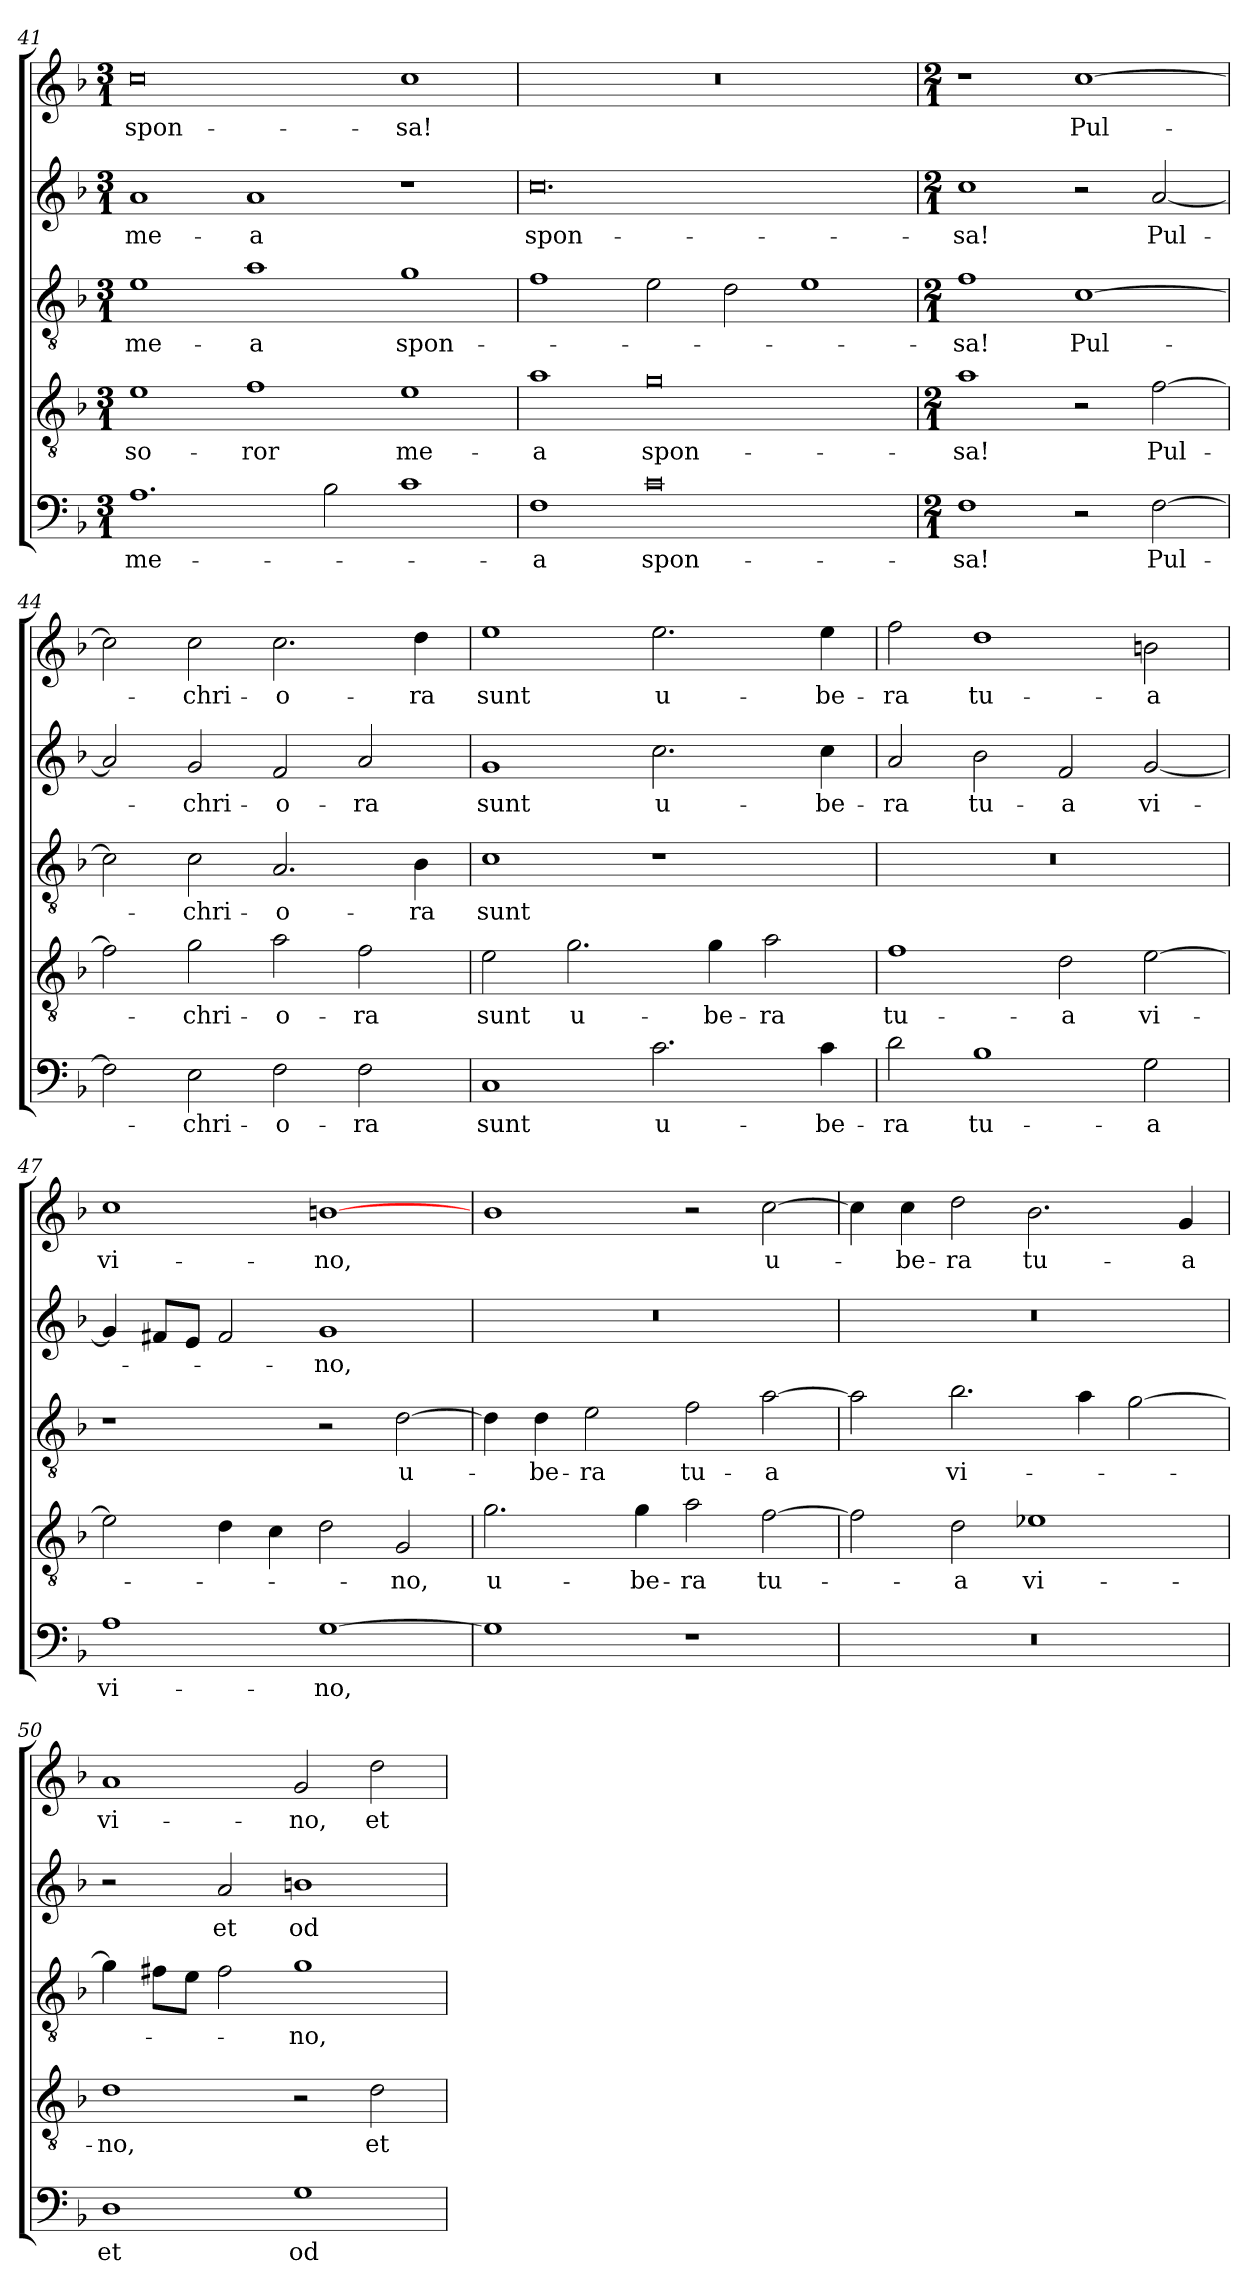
**kern	**text	**kern	**text	**kern	**text	**kern	**text	**kern	**text
*part5	*part5	*part4	*part4	*part3	*part3	*part2	*part2	*part1	*part1
*staff5	*staff5	*staff4	*staff4	*staff3	*staff3	*staff2	*staff2	*staff1	*staff1
*clefF4	*	*clefGv2	*	*clefGv2	*	*clefG2	*	*clefG2	*
*k[b-]	*	*k[b-]	*	*k[b-]	*	*k[b-]	*	*k[b-]	*
*F:	*	*F:	*	*F:	*	*F:	*	*F:	*
*M3/1	*	*M3/1	*	*M3/1	*	*M3/1	*	*M3/1	*
=41	=41	=41	=41	=41	=41	=41	=41	=41	=41
!	!LO:LY:b	!	!LO:LY:b	!	!LO:LY:b	!	!LO:LY:b	!	!LO:LY:b
1.A	me-	1e	so-	1e	me-	1a	me-	0cc	spon-
!	!	!	!LO:LY:b	!	!LO:LY:b	!	!LO:LY:b	!	!
.	.	1f	-ror	1a	-a	1a	-a	.	.
2B-\	.	.	.	.	.	.	.	.	.
!	!	!	!LO:LY:b	!	!LO:LY:b	!	!	!	!LO:LY:b
1c	.	1e	me-	1g	spon-	1r	.	1cc	-sa!
=42	=42	=42	=42	=42	=42	=42	=42	=42	=42
!	!LO:LY:b	!	!LO:LY:b	!	!	!	!LO:LY:b	!	!
1F	-a	1a	-a	1f	.	0.cc	spon-	0.r	.
!	!LO:LY:b	!	!LO:LY:b	!	!	!	!	!	!
0c	spon-	0g	spon-	2e\	.	.	.	.	.
.	.	.	.	2d\	.	.	.	.	.
.	.	.	.	1e	.	.	.	.	.
=43	=43	=43	=43	=43	=43	=43	=43	=43	=43
*M2/1	*	*M2/1	*	*M2/1	*	*M2/1	*	*M2/1	*
!	!LO:LY:b	!	!LO:LY:b	!	!LO:LY:b	!	!LO:LY:b	!	!
1F	-sa!	1a	-sa!	1f	-sa!	1cc	-sa!	1r	.
!	!	!	!	!	!LO:LY:b	!	!	!	!LO:LY:b
2r	.	2r	.	[1c	Pul-	2r	.	[1cc	Pul-
!	!LO:LY:b	!	!LO:LY:b	!	!	!	!LO:LY:b	!	!
[2F\	Pul-	[2f\	Pul-	.	.	[2a/	Pul-	.	.
!!LO:LB:g=z
=44	=44	=44	=44	=44	=44	=44	=44	=44	=44
2F\]	.	2f\]	.	2c\]	.	2a/]	.	2cc\]	.
!	!LO:LY:b	!	!LO:LY:b	!	!LO:LY:b	!	!LO:LY:b	!	!LO:LY:b
2E\	-chri-	2g\	-chri-	2c\	-chri-	2g/	-chri-	2cc\	-chri-
!	!LO:LY:b	!	!LO:LY:b	!	!LO:LY:b	!	!LO:LY:b	!	!LO:LY:b
2F\	-o-	2a\	-o-	2.A/	-o-	2f/	-o-	2.cc\	-o-
!	!LO:LY:b	!	!LO:LY:b	!	!	!	!LO:LY:b	!	!
2F\	-ra	2f\	-ra	.	.	2a/	-ra	.	.
!	!	!	!	!	!LO:LY:b	!	!	!	!LO:LY:b
.	.	.	.	4B-\	-ra	.	.	4dd\	-ra
=45	=45	=45	=45	=45	=45	=45	=45	=45	=45
!	!LO:LY:b	!	!LO:LY:b	!	!LO:LY:b	!	!LO:LY:b	!	!LO:LY:b
1C	sunt	2e\	sunt	1c	sunt	1g	sunt	1ee	sunt
!	!	!	!LO:LY:b	!	!	!	!	!	!
.	.	2.g\	u-	.	.	.	.	.	.
!	!LO:LY:b	!	!	!	!	!	!LO:LY:b	!	!LO:LY:b
2.c\	u-	.	.	1r	.	2.cc\	u-	2.ee\	u-
!	!	!	!LO:LY:b	!	!	!	!	!	!
.	.	4g\	-be-	.	.	.	.	.	.
!	!	!	!LO:LY:b	!	!	!	!	!	!
.	.	2a\	-ra	.	.	.	.	.	.
!	!LO:LY:b	!	!	!	!	!	!LO:LY:b	!	!LO:LY:b
4c\	-be-	.	.	.	.	4cc\	-be-	4ee\	-be-
=46	=46	=46	=46	=46	=46	=46	=46	=46	=46
!	!LO:LY:b	!	!LO:LY:b	!	!	!	!LO:LY:b	!	!LO:LY:b
2d\	-ra	1f	tu-	0r	.	2a/	-ra	2ff\	-ra
!	!LO:LY:b	!	!	!	!	!	!LO:LY:b	!	!LO:LY:b
1B-	tu-	.	.	.	.	2b-\	tu-	1dd	tu-
!	!	!	!LO:LY:b	!	!	!	!LO:LY:b	!	!
.	.	2d\	-a	.	.	2f/	-a	.	.
!	!LO:LY:b	!	!LO:LY:b	!	!	!	!LO:LY:b	!	!LO:LY:b
2G\	-a	[2e\	vi-	.	.	[2g/	vi-	2bn\	-a
=47	=47	=47	=47	=47	=47	=47	=47	=47	=47
!	!LO:LY:b	!	!	!	!	!	!	!	!LO:LY:b
1A	vi-	2e\]	.	1r	.	4g/]	.	1cc	vi-
.	.	.	.	.	.	8f#/L	.	.	.
.	.	.	.	.	.	8e/J	.	.	.
.	.	4d\	.	.	.	2f#/	.	.	.
.	.	4c\	.	.	.	.	.	.	.
!	!LO:LY:b	!	!	!	!	!	!LO:LY:b	!	!LO:LY:b
[1G	-no,	2d\	.	2r	.	1g	-no,	[1bn	-no,
!	!	!	!LO:LY:b	!	!LO:LY:b	!	!	!	!
.	.	2G/	-no,	[2d\	u-	.	.	.	.
=48	=48	=48	=48	=48	=48	=48	=48	=48	=48
!	!	!	!LO:LY:b	!	!	!	!	!	!
1G]	.	2.g\	u-	4d\]	.	0r	.	1b-	.
!	!	!	!	!	!LO:LY:b	!	!	!	!
.	.	.	.	4d\	-be-	.	.	.	.
!	!	!	!	!	!LO:LY:b	!	!	!	!
.	.	.	.	2e\	-ra	.	.	.	.
!	!	!	!LO:LY:b	!	!	!	!	!	!
.	.	4g\	-be-	.	.	.	.	.	.
!	!	!	!LO:LY:b	!	!LO:LY:b	!	!	!	!
1r	.	2a\	-ra	2f\	tu-	.	.	2r	.
!	!	!	!LO:LY:b	!	!LO:LY:b	!	!	!	!LO:LY:b
.	.	[2f\	tu-	[2a\	-a	.	.	[2cc\	u-
=49	=49	=49	=49	=49	=49	=49	=49	=49	=49
0r	.	2f\]	.	2a\]	.	0r	.	4cc\]	.
!	!	!	!	!	!	!	!	!	!LO:LY:b
.	.	.	.	.	.	.	.	4cc\	-be-
!	!	!	!LO:LY:b	!	!LO:LY:b	!	!	!	!LO:LY:b
.	.	2d\	-a	2.b-\	vi-	.	.	2dd\	-ra
!	!	!	!LO:LY:b	!	!	!	!	!	!LO:LY:b
.	.	1e-X	vi-	.	.	.	.	2.b-\	tu-
.	.	.	.	4a\	.	.	.	.	.
.	.	.	.	[2g\	.	.	.	.	.
!	!	!	!	!	!	!	!	!	!LO:LY:b
.	.	.	.	.	.	.	.	4g/	-a
!!LO:PB:g=z
=50	=50	=50	=50	=50	=50	=50	=50	=50	=50
!	!LO:LY:b	!	!LO:LY:b	!	!	!	!	!	!LO:LY:b
1D	et	1d	-no,	4g\]	.	2r	.	1a	vi-
.	.	.	.	8f#X\L	.	.	.	.	.
.	.	.	.	8e\J	.	.	.	.	.
!	!	!	!	!	!	!	!LO:LY:b	!	!
.	.	.	.	2f#\	.	2a/	et	.	.
!	!LO:LY:b	!	!	!	!LO:LY:b	!	!LO:LY:b	!	!LO:LY:b
1G	od-	2r	.	1g	-no,	1bn	od-	2g/	-no,
!	!	!	!LO:LY:b	!	!	!	!	!	!LO:LY:b
.	.	2d\	et	.	.	.	.	2dd\	et
=	=	=	=	=	=	=	=	=	=
*-	*-	*-	*-	*-	*-	*-	*-	*-	*-
